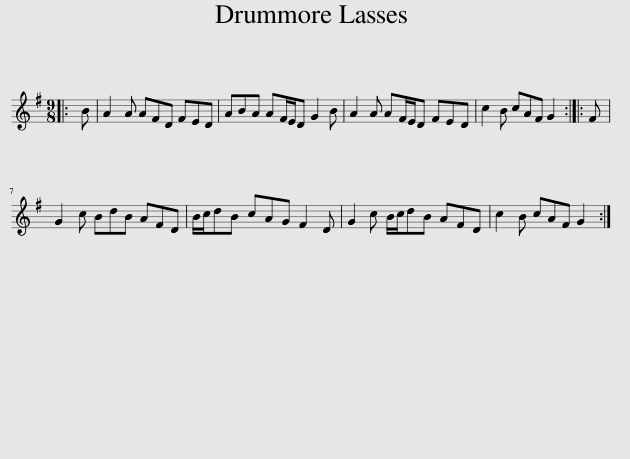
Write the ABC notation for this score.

X:1
L:1/8
M:9/8
I:linebreak $
K:G
V:1 treble
V:1
|: B | A2 A AFD FED | ABA AF/E/D G2 B | A2 A AF/E/D FED | c2 B cAF G2 :: %5
 F |$ G2 c BdB AFD | B/c/dB cAG F2 D | G2 c B/c/dB AFD | c2 B cAF G2 :| %10
